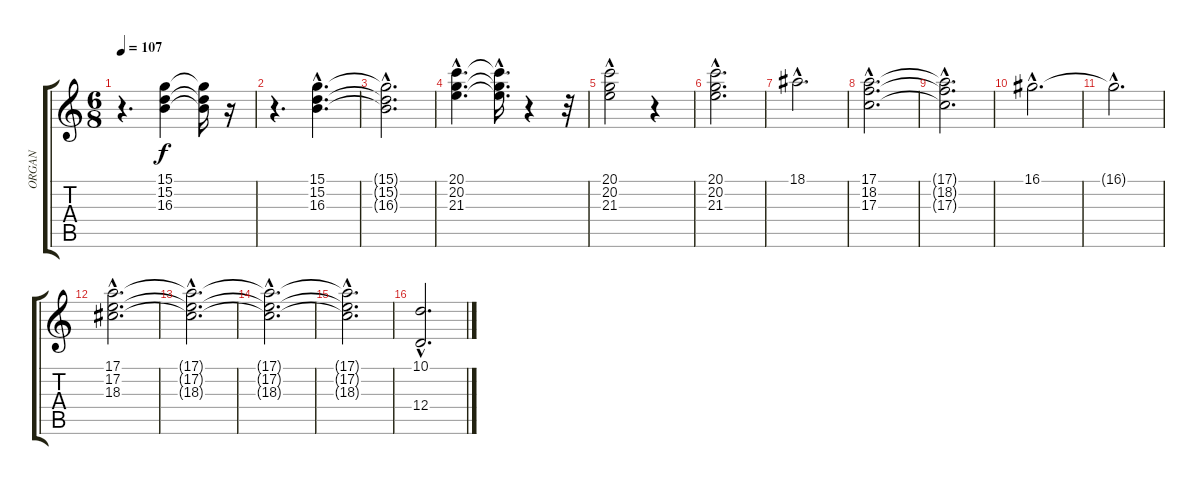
\track ("ORGAN" "ORGAN") {instrument rockorgan}
\staff {score tabs}
\tuning (E4 B3 G3 D3 A2 E2) {hide}
\ts (6 8)
\tempo 107
\clef g2
\ks c
r.4{d dy f} (15.1 15.2 16.3).4 (15.1{t} 15.2{t} 16.3{t}).16 r.16 |
r.4{d} (15.1{hac} 15.2{hac} 16.3{hac}).4{d} |
(15.1{hac t} 15.2{hac t} 16.3{hac t}).2{d} |
(20.1{hac} 20.2{hac} 21.3{hac}).4{d} (20.1{hac t} 20.2{hac t} 21.3{hac t}).16{d} r.4 r.32 |
(20.1{hac} 20.2 21.3).2 r.4 |
(20.1 20.2{hac} 21.3).2{d} |
18.1{hac}.2{d} |
(17.1{hac} 18.2{hac} 17.3{hac}).2{d} |
(17.1{hac t} 18.2{t} 17.3{t}).2{d} |
16.1{hac}.2{d} |
16.1{hac t}.2{d} |
(17.1{hac} 17.2{hac} 18.3{hac}).2{d} |
(17.1{hac t} 17.2{hac t} 18.3{hac t}).2{d} |
(17.1{hac t} 17.2{hac t} 18.3{hac t}).2{d} |
(17.1{hac t} 17.2{hac t} 18.3{hac t}).2{d} |
(10.1{hac} 12.4{hac}).2{d}
